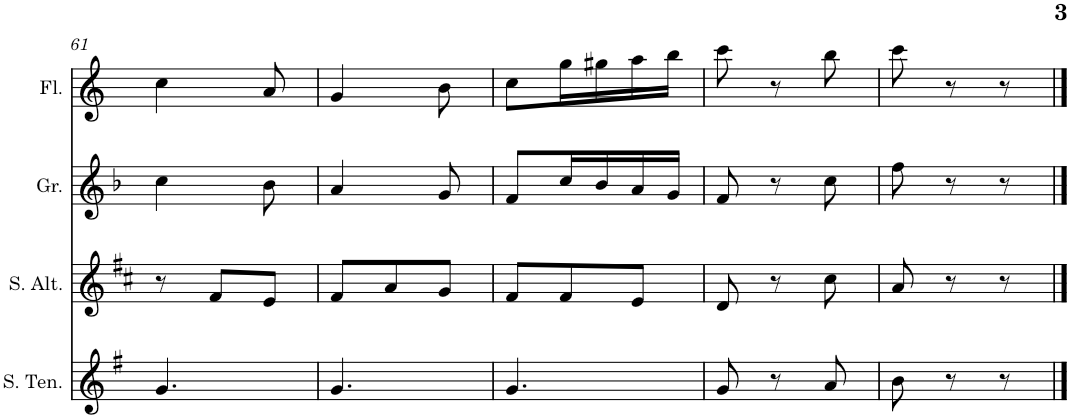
**kern	**kern	**kern	**kern
*part4	*part3	*part2	*part1
*staff4	*staff3	*staff2	*staff1
*I"Saxo Tenor	*I"Saxo Alt	*I"Gralla	*I"Flabiol
*I'S. Ten.	*I'S. Alt.	*I'Gr.	*I'Fl.
!!LO:PB:g=z
*clefG2	*clefG2	*clefG2	*clefG2
*Trd8c14	*Trd-2c-3	*	*Trd-3c-5
*k[f#]	*k[f#c#]	*k[b-]	*k[]
*M3/8	*M3/8	*M3/8	*M3/8
=61	=61	=61	=61
4.g/	8r	4cc\	4cc\
.	8f#/L	.	.
.	8e/J	8b-\	8a/
=62	=62	=62	=62
4.g/	8f#/L	4a/	4g/
.	8a/	.	.
.	8g/J	8g/	8b\
=63	=63	=63	=63
4.g/	8f#/L	8f/L	8cc\L
.	8f#/	16cc/L	16gg\L
.	.	16b-/	16gg#X\
.	8e/J	16a/	16aa\
.	.	16g/JJ	16bb\JJ
=64	=64	=64	=64
8g/	8d/	8f/	8ccc\
8r	8r	8r	8r
8a/	8cc#\	8cc\	8bb\
=65	=65	=65	=65
8b\	8a/	8ff\	8ccc\
8r	8r	8r	8r
8r	8r	8r	8r
==	==	==	==
*-	*-	*-	*-
